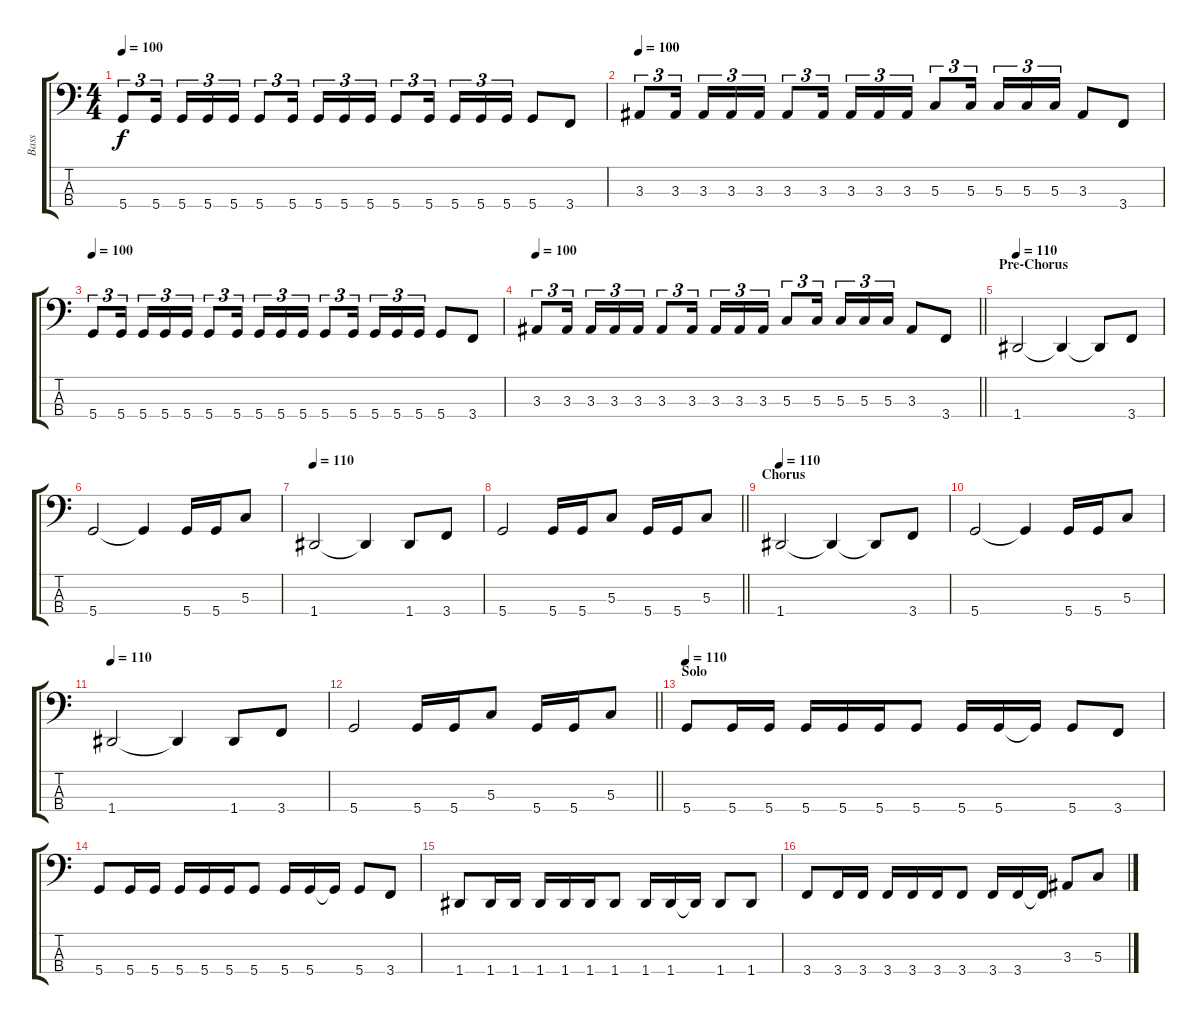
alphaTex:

\track ("Bass" "Bass") {instrument electricbasspick}
\staff {score tabs}
\tuning (F2 C2 G1 D1) {hide}
\ts (4 4)
\tempo 100
\clef f4
\ks c
5.4.8{tu (3 2) dy f} 5.4.16{tu (3 2) beam splitsecondary} 5.4.16{tu (3 2)} 5.4.16{tu (3 2)} 5.4.16{tu (3 2)} 5.4.8{tu (3 2)} 5.4.16{tu (3 2) beam splitsecondary} 5.4.16{tu (3 2)} 5.4.16{tu (3 2)} 5.4.16{tu (3 2)} 5.4.8{tu (3 2)} 5.4.16{tu (3 2) beam splitsecondary} 5.4.16{tu (3 2)} 5.4.16{tu (3 2)} 5.4.16{tu (3 2)} 5.4.8 3.4.8 |
\tempo 100
3.3.8{tu (3 2)} 3.3.16{tu (3 2) beam splitsecondary} 3.3.16{tu (3 2)} 3.3.16{tu (3 2)} 3.3.16{tu (3 2)} 3.3.8{tu (3 2)} 3.3.16{tu (3 2) beam splitsecondary} 3.3.16{tu (3 2)} 3.3.16{tu (3 2)} 3.3.16{tu (3 2)} 5.3.8{tu (3 2)} 5.3.16{tu (3 2) beam splitsecondary} 5.3.16{tu (3 2)} 5.3.16{tu (3 2)} 5.3.16{tu (3 2)} 3.3.8 3.4.8 |
\tempo 100
5.4.8{tu (3 2)} 5.4.16{tu (3 2) beam splitsecondary} 5.4.16{tu (3 2)} 5.4.16{tu (3 2)} 5.4.16{tu (3 2)} 5.4.8{tu (3 2)} 5.4.16{tu (3 2) beam splitsecondary} 5.4.16{tu (3 2)} 5.4.16{tu (3 2)} 5.4.16{tu (3 2)} 5.4.8{tu (3 2)} 5.4.16{tu (3 2) beam splitsecondary} 5.4.16{tu (3 2)} 5.4.16{tu (3 2)} 5.4.16{tu (3 2)} 5.4.8 3.4.8 |
\tempo 100
\barLineRight lightlight
3.3.8{tu (3 2)} 3.3.16{tu (3 2) beam splitsecondary} 3.3.16{tu (3 2)} 3.3.16{tu (3 2)} 3.3.16{tu (3 2)} 3.3.8{tu (3 2)} 3.3.16{tu (3 2) beam splitsecondary} 3.3.16{tu (3 2)} 3.3.16{tu (3 2)} 3.3.16{tu (3 2)} 5.3.8{tu (3 2)} 5.3.16{tu (3 2) beam splitsecondary} 5.3.16{tu (3 2)} 5.3.16{tu (3 2)} 5.3.16{tu (3 2)} 3.3.8 3.4.8 |
\section ("" "Pre-Chorus")
\tempo 110
1.4.2 1.4{t}.4 1.4{t}.8 3.4.8 |
5.4.2 5.4{t}.4 5.4.16 5.4.16 5.3.8 |
\tempo 110
1.4.2 1.4{t}.4 1.4.8 3.4.8 |
\barLineRight lightlight
5.4.2 5.4.16 5.4.16 5.3.8 5.4.16 5.4.16 5.3.8 |
\section ("" "Chorus")
\tempo 110
1.4.2 1.4{t}.4 1.4{t}.8 3.4.8 |
5.4.2 5.4{t}.4 5.4.16 5.4.16 5.3.8 |
\tempo 110
1.4.2 1.4{t}.4 1.4.8 3.4.8 |
\barLineRight lightlight
5.4.2 5.4.16 5.4.16 5.3.8 5.4.16 5.4.16 5.3.8 |
\section ("" "Solo")
\tempo 110
5.4.8 5.4.16 5.4.16 5.4.16 5.4.16 5.4.16 5.4.8 5.4.16 5.4.16 5.4{t}.16 5.4.8 3.4.8 |
5.4.8 5.4.16 5.4.16 5.4.16 5.4.16 5.4.16 5.4.8 5.4.16 5.4.16 5.4{t}.16 5.4.8 3.4.8 |
1.4.8 1.4.16 1.4.16 1.4.16 1.4.16 1.4.16 1.4.8 1.4.16 1.4.16 1.4{t}.16 1.4.8 1.4.8 |
3.4.8 3.4.16 3.4.16 3.4.16 3.4.16 3.4.16 3.4.8 3.4.16 3.4.16 3.4{t}.16 3.3.8 5.3.8
